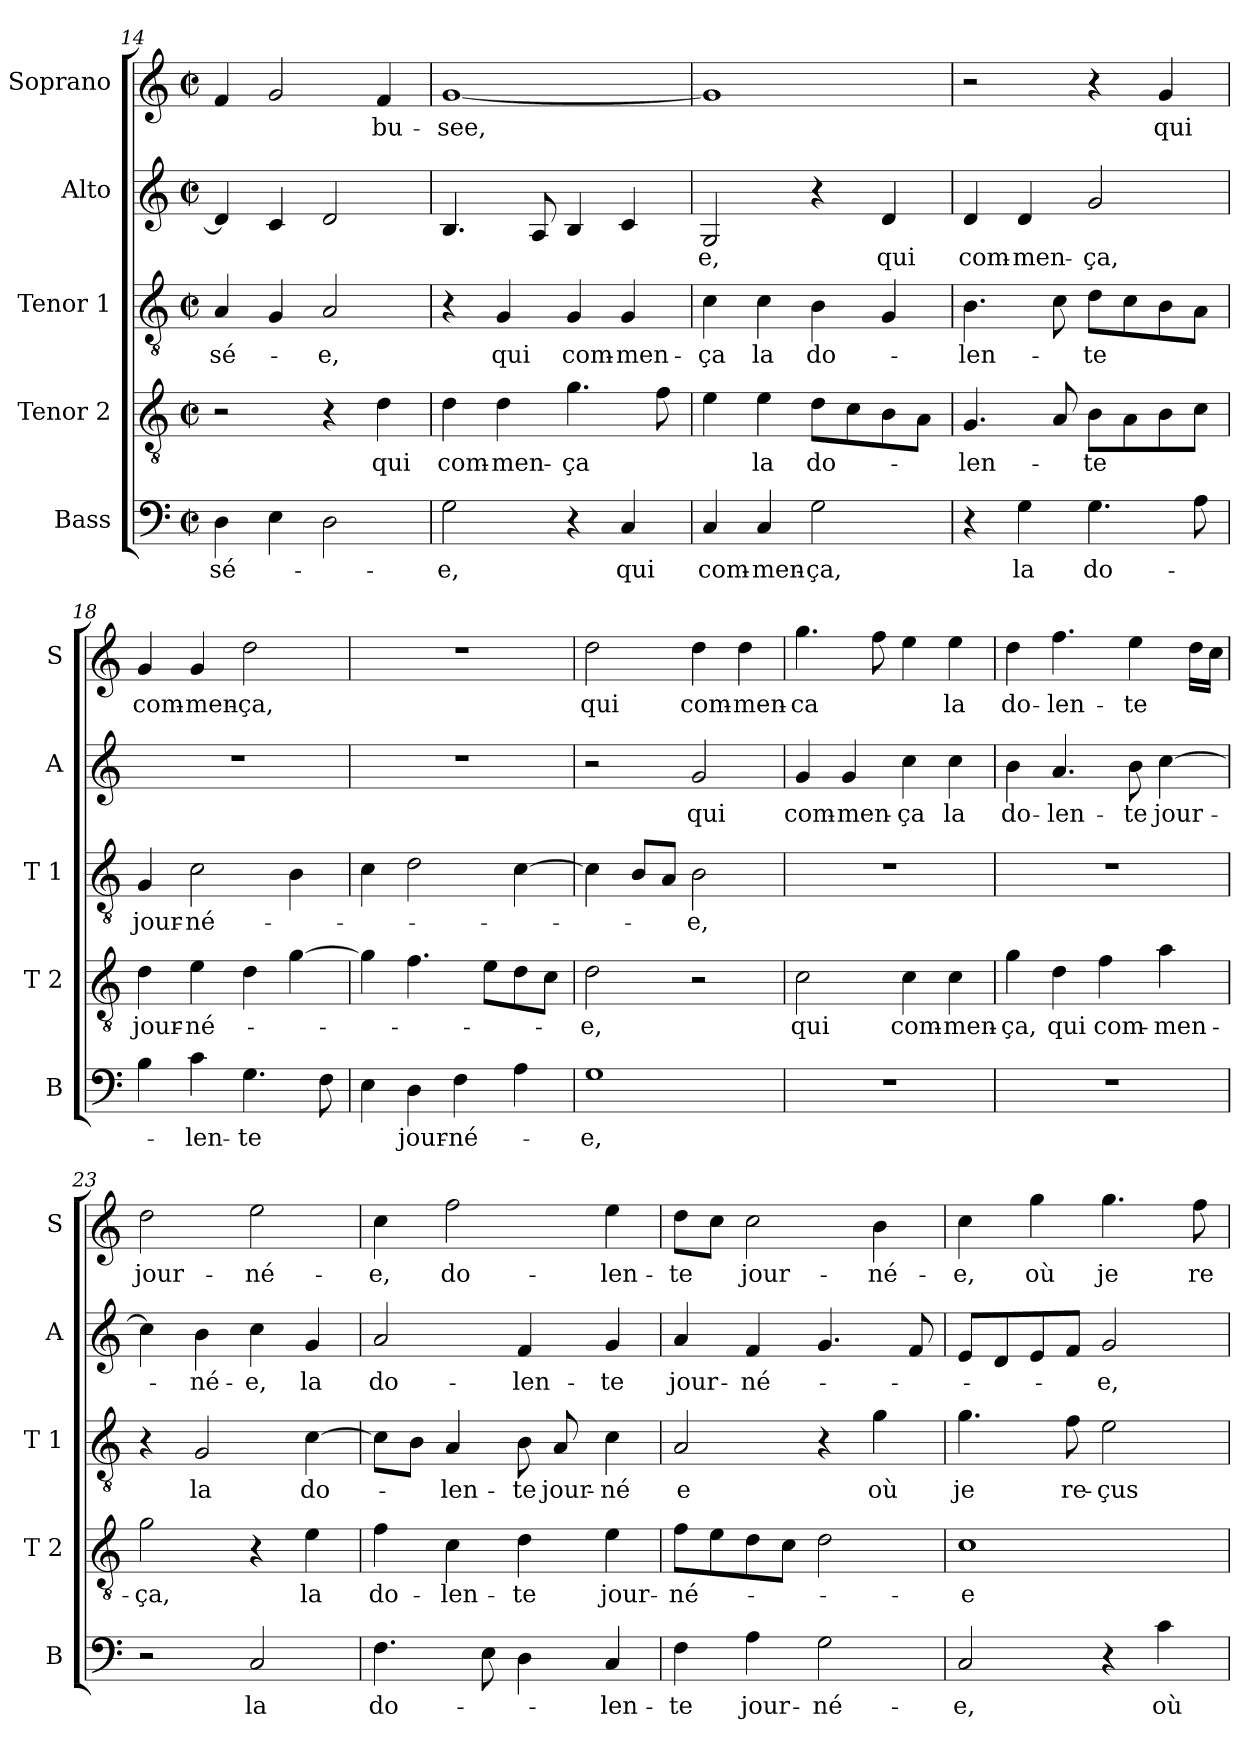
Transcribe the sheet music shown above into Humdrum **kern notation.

**kern	**text	**kern	**text	**kern	**text	**kern	**text	**kern	**text
*part5	*part5	*part4	*part4	*part3	*part3	*part2	*part2	*part1	*part1
*staff5	*staff5	*staff4	*staff4	*staff3	*staff3	*staff2	*staff2	*staff1	*staff1
*I"Bass	*	*I"Tenor 2	*	*I"Tenor 1	*	*I"Alto	*	*I"Soprano	*
*I'B	*	*I'T 2	*	*I'T 1	*	*I'A	*	*I'S	*
*clefF4	*	*clefGv2	*	*clefGv2	*	*clefG2	*	*clefG2	*
*k[]	*	*k[]	*	*k[]	*	*k[]	*	*k[]	*
*C:	*	*C:	*	*C:	*	*C:	*	*C:	*
*M2/2	*	*M2/2	*	*M2/2	*	*M2/2	*	*M2/2	*
*met(c|)	*	*met(c|)	*	*met(c|)	*	*met(c|)	*	*met(c|)	*
=14	=14	=14	=14	=14	=14	=14	=14	=14	=14
4D\	-sé-	2r	.	4A/	sé-	4d/]	.	4f/	.
4E\	.	.	.	4G/	.	4c/	.	2g/	.
2D\	.	4r	.	2A/	-e,	2d/	.	.	.
.	.	4d\	qui	.	.	.	.	4f/	-bu-
=15	=15	=15	=15	=15	=15	=15	=15	=15	=15
2G\	-e,	4d\	com-	4r	.	4.B/	.	[1g	-see,
.	.	4d\	-men-	4G/	qui	.	.	.	.
.	.	.	.	.	.	8A/	.	.	.
4r	.	4.g\	-ça	4G/	com-	4B/	.	.	.
4C/	qui	.	.	4G/	-men-	4c/	.	.	.
.	.	8f\	.	.	.	.	.	.	.
!!LO:LB:g=z
=16	=16	=16	=16	=16	=16	=16	=16	=16	=16
4C/	com-	4e\	.	4c\	-ça	2G/	-e,	1g]	.
4C/	-men-	4e\	la	4c\	la	.	.	.	.
2G\	-ça,	8d\L	do-	4B\	do-	4r	.	.	.
.	.	8c\	.	.	.	.	.	.	.
.	.	8B\	.	4G/	.	4d/	qui	.	.
.	.	8A\J	.	.	.	.	.	.	.
=17	=17	=17	=17	=17	=17	=17	=17	=17	=17
4r	.	4.G/	-len-	4.B\	-len-	4d/	com-	2r	.
4G\	la	.	.	.	.	4d/	-men-	.	.
.	.	8A/	.	8c\	.	.	.	.	.
4.G\	do-	8B\L	-te	8d\L	-te	2g/	-ça,	4r	.
.	.	8A\	.	8c\	.	.	.	.	.
.	.	8B\	.	8B\	.	.	.	4g/	qui
8A\	.	8c\J	.	8A\J	.	.	.	.	.
=18	=18	=18	=18	=18	=18	=18	=18	=18	=18
4B\	.	4d\	jour-	4G/	jour-	1r	.	4g/	com-
4c\	-len-	4e\	-né-	2c\	-né-	.	.	4g/	-men-
4.G\	-te	4d\	.	.	.	.	.	2dd\	-ça,
.	.	[4g\	.	4B\	.	.	.	.	.
8F\	.	.	.	.	.	.	.	.	.
=19	=19	=19	=19	=19	=19	=19	=19	=19	=19
4E\	.	4g\]	.	4c\	.	1r	.	1r	.
4D\	jour-	4.f\	.	2d\	.	.	.	.	.
4F\	-né-	.	.	.	.	.	.	.	.
.	.	8e\L	.	.	.	.	.	.	.
4A\	.	8d\	.	[4c\	.	.	.	.	.
.	.	8c\J	.	.	.	.	.	.	.
=20	=20	=20	=20	=20	=20	=20	=20	=20	=20
1G	-e,	2d\	-e,	4c\]	.	2r	.	2dd\	qui
.	.	.	.	8B/L	.	.	.	.	.
.	.	.	.	8A/J	.	.	.	.	.
.	.	2r	.	2B\	-e,	2g/	qui	4dd\	com-
.	.	.	.	.	.	.	.	4dd\	-men-
!!LO:LB:g=z
=21	=21	=21	=21	=21	=21	=21	=21	=21	=21
1r	.	2c\	qui	1r	.	4g/	com-	4.gg\	-ca
.	.	.	.	.	.	4g/	-men-	.	.
.	.	.	.	.	.	.	.	8ff\	.
.	.	4c\	com-	.	.	4cc\	-ça	4ee\	.
.	.	4c\	-men-	.	.	4cc\	la	4ee\	la
=22	=22	=22	=22	=22	=22	=22	=22	=22	=22
1r	.	4g\	-ça,	1r	.	4b\	do-	4dd\	do-
.	.	4d\	qui	.	.	4.a/	-len-	4.ff\	-len-
.	.	4f\	com-	.	.	.	.	.	.
.	.	.	.	.	.	8b\	-te	4ee\	-te
.	.	4a\	-men-	.	.	[4cc\	jour-	.	.
.	.	.	.	.	.	.	.	16dd\LL	.
.	.	.	.	.	.	.	.	16cc\JJ	.
=23	=23	=23	=23	=23	=23	=23	=23	=23	=23
2r	.	2g\	-ça,	4r	.	4cc\]	.	2dd\	jour-
.	.	.	.	2G/	la	4b\	-né-	.	.
2C/	la	4r	.	.	.	4cc\	-e,	2ee\	-né-
.	.	4e\	la	[4c\	do-	4g/	la	.	.
=24	=24	=24	=24	=24	=24	=24	=24	=24	=24
4.F\	do-	4f\	do-	8c\L]	.	2a/	do-	4cc\	-e,
.	.	.	.	8B\J	.	.	.	.	.
.	.	4c\	-len-	4A/	-len-	.	.	2ff\	do-
8E\	.	.	.	.	.	.	.	.	.
4D\	.	4d\	-te	8B\	-te	4f/	-len-	.	.
.	.	.	.	8A/	jour-	.	.	.	.
4C/	-len-	4e\	jour-	4c\	-né	4g/	-te	4ee\	-len-
=25	=25	=25	=25	=25	=25	=25	=25	=25	=25
4F\	-te	8f\L	-né-	2A/	e	4a/	jour-	8dd\L	-te
.	.	8e\	.	.	.	.	.	8cc\J	.
4A\	jour-	8d\	.	.	.	4f/	-né-	2cc\	jour-
.	.	8c\J	.	.	.	.	.	.	.
2G\	-né-	2d\	.	4r	.	4.g/	.	.	.
.	.	.	.	4g\	où	.	.	4b\	-né-
.	.	.	.	.	.	8f/	.	.	.
!!LO:PB:g=z
=26	=26	=26	=26	=26	=26	=26	=26	=26	=26
2C/	-e,	1c	-e	4.g\	je	8e/L	.	4cc\	-e,
.	.	.	.	.	.	8d/	.	.	.
.	.	.	.	.	.	8e/	.	4gg\	où
.	.	.	.	8f\	re-	8f/J	.	.	.
4r	.	.	.	2e\	-çus	2g/	-e,	4.gg\	je
4c\	où	.	.	.	.	.	.	.	.
.	.	.	.	.	.	.	.	8ff\	re-
=	=	=	=	=	=	=	=	=	=
*-	*-	*-	*-	*-	*-	*-	*-	*-	*-
